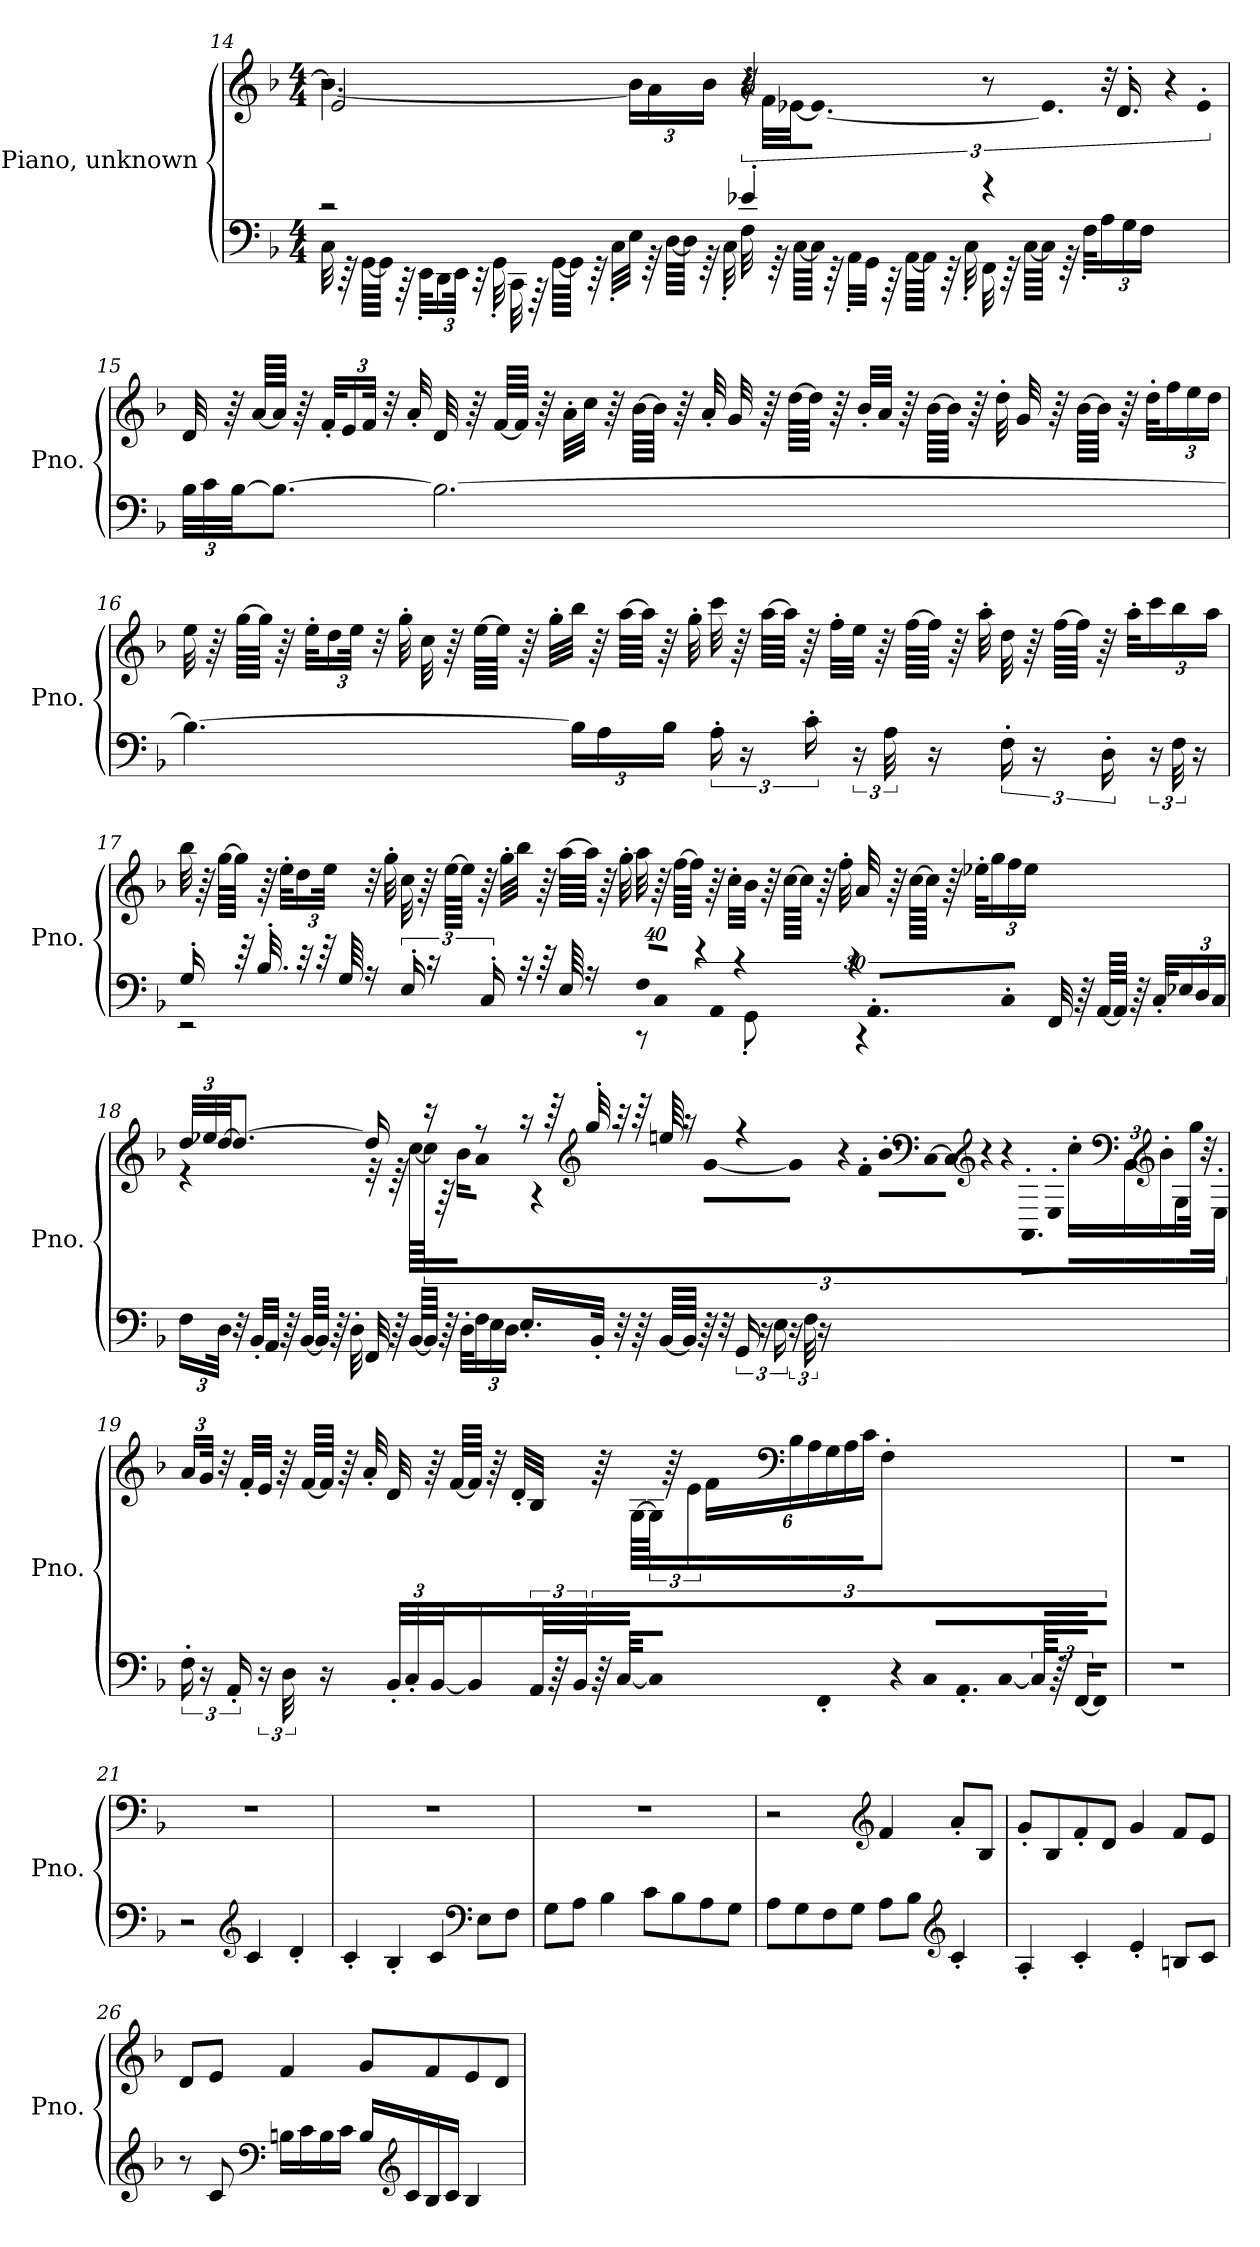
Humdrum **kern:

**kern	**kern
*part1	*part1
*staff2	*staff1
*I"Piano, unknown	*
*I'Pno.	*
!!LO:LB:g=z
*clefF4	*clefG2
*k[b-]	*k[b-]
*M4/4	*M4/4
=14	=14
*^	*^
*	*	*	*^
2r	32C\	2r	4.b-\_	2e/
.	64r	.	.	.
.	[64GG\LLLL	.	.	.
.	64GG\JJJJ]	.	.	.
.	64r	.	.	.
.	32EE'\KLL	.	.	.
*	*Xbrackettup	*	*	*
.	24DD\	.	.	.
.	48EE\JJk	.	.	.
.	32r	.	.	.
.	32GG'\	.	.	.
.	32CC\	.	.	.
.	64r	.	.	.
.	[64GG\LLLL	.	.	.
.	64GG\JJJJ]	.	.	.
.	64r	.	.	.
.	32C'\LLL	.	.	.
*	*	*	*Xbrackettup	*
.	32E\JJJ	.	24b-\LL]	.
.	64r	.	.	.
.	.	.	24a\	.
.	[64D\LLLL	.	.	.
.	64D\JJJJ]	.	.	.
.	64r	.	.	.
.	.	.	24b-\JJ	.
.	32C'\	.	.	.
*	*	*	*brackettup	*
4e-X'/	32F\	2a/	48r	4r
.	.	.	48f\LLL	.
.	64r	.	.	.
.	.	.	[48e-X\JJ	.
.	[64C\LLLL	.	.	.
.	64C\JJJJ]	.	8.e-\J_	.
.	64r	.	.	.
.	32AA'\LLL	.	.	.
.	32GG\JJJ	.	.	.
.	64r	.	.	.
.	[64AA\LLLL	.	.	.
.	64AA\JJJJ]	.	.	.
.	64r	.	.	.
.	32C'\	.	.	.
4r	32FF\	.	8.e-\]	8r
.	64r	.	.	.
.	[64C\LLLL	.	.	.
.	64C\JJJJ]	.	.	.
.	64r	.	.	.
.	32F'\KLL	.	.	.
.	24A\	.	.	32r
.	.	.	.	16.d'/
.	24G\	.	.	.
.	.	.	32r	.
.	24F\JJ	.	.	.
.	.	.	32e-'\	.
*v	*v	*	*	*
*	*v	*v	*v
!!LO:LB:g=z
=15	=15
48B-\LLL	32d/
48c\	.
.	64r
[48B-\JJ	.
.	[64a/LLLL
8.B-\J_	64a/JJJJ]
.	64r
.	32f'/KLL
*	*Xbrackettup
.	24e/
.	48f/JJk
.	32r
.	32a'/
2.B-\_	32d/
.	64r
.	[64f/LLLL
.	64f/JJJJ]
.	64r
.	32a'\LLL
.	32cc\JJJ
.	64r
.	[64b-\LLLL
.	64b-\JJJJ]
.	64r
.	32a'/
.	32g/
.	64r
.	[64dd\LLLL
.	64dd\JJJJ]
.	64r
.	32b-'/LLL
.	32a/JJJ
.	64r
.	[64b-\LLLL
.	64b-\JJJJ]
.	64r
.	32dd'\
.	32g/
.	64r
.	[64b-\LLLL
.	64b-\JJJJ]
.	64r
.	32dd'\KLL
.	24ff\
.	24ee\
.	24dd\JJ
!!LO:LB:g=z
=16	=16
4.B-\_	32ee\
.	64r
.	[64gg\LLLL
.	64gg\JJJJ]
.	64r
.	32ee'\KLL
.	24dd\
.	48ee\JJk
.	32r
.	32gg'\
.	32cc\
.	64r
.	[64ee\LLLL
.	64ee\JJJJ]
.	64r
.	32gg'\LLL
24B-\LL]	32bb-\JJJ
.	64r
24A\	.
.	[64aa\LLLL
.	64aa\JJJJ]
.	64r
24B-\JJ	.
.	32gg'\
*brackettup	*
24A'\	32ccc\
.	64r
24r	.
.	[64aa\LLLL
.	64aa\JJJJ]
.	64r
24c'\	.
.	32ff'\LLL
24r	32ee\JJJ
.	64r
48A\	.
.	[64ff\LLLL
16r	64ff\JJJJ]
.	64r
.	32aa'\
24F'\	32dd\
.	64r
24r	.
.	[64ff\LLLL
.	64ff\JJJJ]
.	64r
24D'\	.
.	32aa'\KLL
24r	24ccc\
48F\	24bb-\
16r	.
.	24aa\JJ
!!LO:LB:g=z
=17	=17
*^	*
16G'/	2r	32bb-\
.	.	64r
.	.	[64gg\LLLL
64r	.	64gg\JJJJ]
32.B-'/	.	64r
.	.	32ee'\KLL
32r	.	24dd\
64r	.	.
.	.	48ee\JJk
64G/	.	.
16r	.	32r
.	.	32gg'\
24E'/	.	32cc\
.	.	64r
24r	.	.
.	.	[64ee\LLLL
.	.	64ee\JJJJ]
.	.	64r
24C'/	.	.
.	.	32gg'\LLL
32r	.	32bb-\JJJ
64r	.	64r
64E/	.	[64aa\LLLL
16r	.	64aa\JJJJ]
.	.	64r
.	.	32gg'\
!LO:N:vis=32	!	!
640%23F/LLL	8r	32aa\
.	.	64r
!LO:N:vis=32	!	!
640%23C/JJJ	.	.
.	.	[64ff\LLLL
.	.	64ff\JJJJ]
!LO:N:vis=64	!	!
960%17r	.	.
.	.	64r
!LO:N:vis=64	!	!
960%17AA/	.	.
.	.	32cc'\LLL
!LO:N:vis=32	!	!
640%23r	.	.
.	8GG'\	32b-\JJJ
!LO:N:vis=64	!	!
960%17r	.	.
.	.	64r
!LO:N:vis=32.	!	!
1920%103AA'/LLL	.	.
.	.	[64cc\LLLL
.	.	64cc\JJJJ]
.	.	64r
!LO:N:vis=32	!	!
640%23C'/JJJ	.	.
.	.	32ff'\
.	4r	32a/
32FF/	.	.
.	.	64r
64r	.	.
.	.	[64cc\LLLL
[64AA/LLLL	.	.
.	.	64cc\JJJJ]
64AA/JJJJ]	.	.
.	.	64r
64r	.	.
.	.	32ee-X'\KLL
32C'/KLL	.	.
.	.	24gg\
*Xbrackettup	*	*
24E-X/	.	.
.	.	24ff\
24D/	.	.
.	.	24ee-\JJ
24C/JJ	.	.
.	1920ryy	1920ryy
*v	*v	*
!!LO:LB:g=z
=18	=18
*	*^
24F\LL	48dd/LLL	4r
.	48ee-X/	.
48D\JJk	[48dd/JJ	.
32r	8.dd/J_	.
32BB-'/LLL	.	.
32AA/JJJ	.	.
64r	.	.
[64BB-/LLLL	.	.
64BB-/JJJJ]	.	.
64r	.	.
32D'\	.	.
32FF/	16dd/]	32r
64r	.	64r
[64BB-/LLLL	.	[64cc\LLLL
*	*	*brackettup
64BB-/JJJJ]	16r	96cc\JJJJ]
.	.	96r
64r	.	.
.	.	24b-\LL
32D'\KLL	.	.
24F\	8r	32a\JJk
.	.	64r
24E\	.	.
.	.	[64g\LLLL
.	.	64g\JJJJ]
.	.	64r
24D\JJ	.	.
.	.	32f'\
16.E'/LL	16r	32.b-'\LLL
*	*clefF4	*
.	.	[64C\L
.	64r	64C\JJJJ]
*	*clefG2	*
.	32.gg'/	64r
32BB-'/JJk	.	32r
32r	32r	16.AA'\LL
64r	64r	.
[64BB-/LLLL	64een/	.
64BB-/JJJJ]	16r	.
64r	.	.
32r	.	32E'\JJk
*brackettup	*	*Xbrackettup
24GG/	4r	24cc'\LL
*	*clefF4	*
24r	.	24BB-\
*	*clefG2	*
24E\	.	24b-'\
24r	.	24G\
48F\	.	48gg\JJk
16r	.	32r
.	.	32E'\
*	*v	*v
!!LO:PB:g=z
=19	=19
24F'\	24a/LL
24r	48g/JJk
.	32r
24AA'/	.
.	32f'/LLL
24r	32e/JJJ
.	64r
48D\	.
.	[64f/LLLL
16r	64f/JJJJ]
.	64r
.	32a'/
*Xbrackettup	*
48BB-'/LLL	32d/
48C'/	.
.	64r
[48BB-/J	.
.	[64f/LLLL
16BB-/]	64f/JJJJ]
.	64r
.	32d'/LLL
*brackettup	*
96AA/JJkk	32B-/JJJ
96r	.
96BB-/	.
96r	64r
[48C/KLL	.
.	[64G/LLLL
*	*brackettup
16C/JJ]	96G/JJJJ]
.	96r
.	24e/
*	*Xbrackettup
4FF'/	24f\LL
*	*clefF4
.	24B-\
.	24A\
.	24G\
.	24A\
.	24c\JJ
32r	4F'\
32C/LLL	.
32.AA'/	.
[64C/L	.
96C/JJJJ]	.
96r	.
[24FF/LL	.
16FF/JJ]	.
=20	=20
1r	1r
!!LO:LB:g=z
=21	=21
2r	1r
*clefG2	*
4c/	.
4d'/	.
=22	=22
4c'/	1r
4B-'/	.
4c/	.
*clefF4	*
8E\L	.
8F\J	.
=23	=23
8G\L	1r
8A\J	.
4B-\	.
8c\L	.
8B-\	.
8A\	.
8G\J	.
=24	=24
8A\L	2r
8G\	.
8F\	.
8G\J	.
*	*clefG2
8A\L	4f/
8B-\J	.
*clefG2	*
4c'/	8a'/L
.	8B-/J
=25	=25
4A'/	8g'/L
.	8B-/
4c'/	8f'/
.	8d/J
4e'/	4g/
8Bn/L	8f/L
8c/J	8e/J
!!LO:LB:g=z
=26	=26
8r	8d/L
8c/	8e/J
*clefF4	*
16Bn\LL	4f/
16c\	.
16B\	.
16c\JJ	.
16B/LL	8g/L
*clefG2	*
16c/	.
16B/	8f/
16c/JJ	.
4B/	8e/
.	8d/J
=	=
*-	*-
